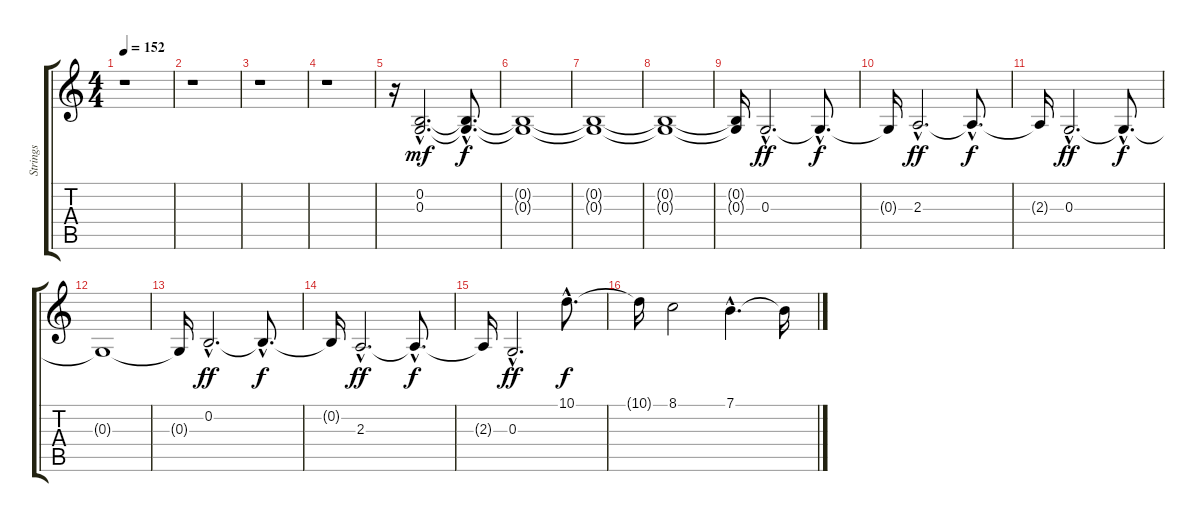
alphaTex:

\track ("Strings" "Strings") {instrument stringensemble2}
\staff {score tabs}
\tuning (E4 B3 G3 D3 A2 E2) {hide}
\ts (4 4)
\tempo 152
\clef g2
\ks c
r.1{dy f} |
r.1 |
r.1 |
r.1 |
r.16 (0.2{hac} 0.3{hac}).2{d dy mf volume 11} (0.2{hac t} 0.3{hac t}).8{d dy f} |
(0.2{t} 0.3{t}).1 |
(0.2{t} 0.3{t}).1 |
(0.2{t} 0.3{t}).1 |
(0.2{t} 0.3{t}).16 0.3{hac}.2{d dy ff} 0.3{hac t}.8{d dy f} |
0.3{t}.16 2.3{hac}.2{d dy ff volume 10} 2.3{hac t}.8{d dy f} |
2.3{t}.16 0.3{hac}.2{d dy ff volume 8} 0.3{hac t}.8{d dy f} |
0.3{t}.1 |
0.3{t}.16 0.2{hac}.2{d dy ff volume 11} 0.2{hac t}.8{d dy f} |
0.2{t}.16 2.3{hac}.2{d dy ff} 2.3{hac t}.8{d dy f} |
2.3{t}.16 0.3{hac}.2{d dy ff} 10.1{hac}.8{d dy f} |
10.1{t}.16 8.1.2 7.1{hac}.4{d} 7.1{t}.16
